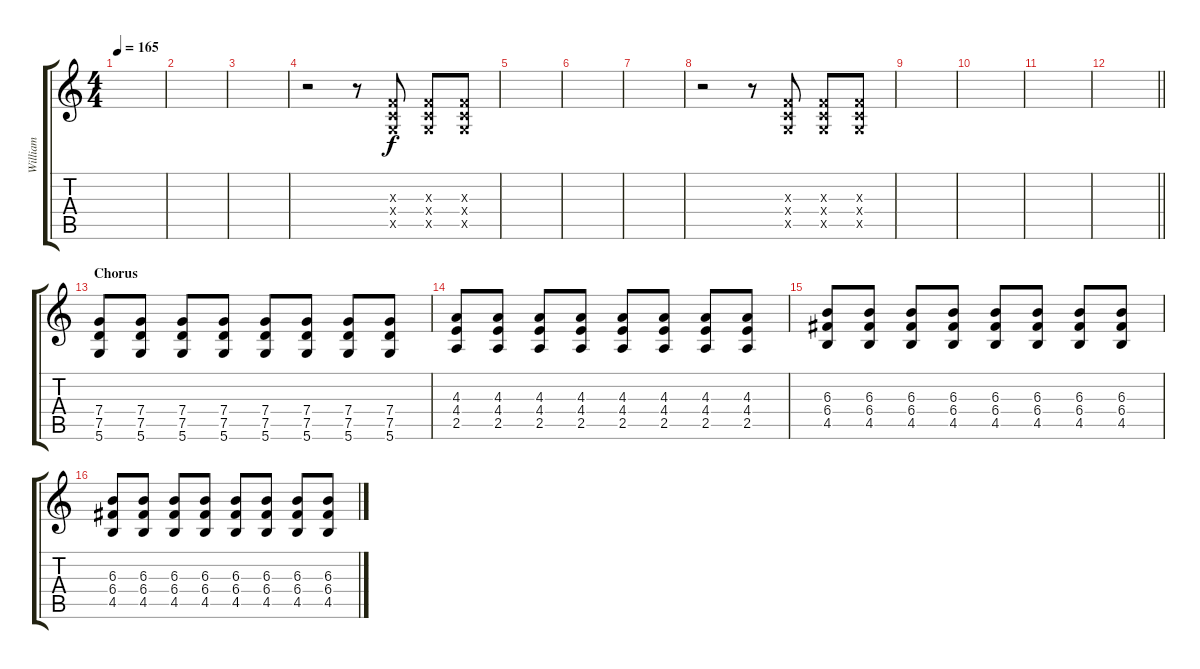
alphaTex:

\track ("William" "William") {instrument distortionguitar}
\staff {score tabs}
\tuning (D4 A3 F3 C3 G2 D2) {hide}
\ts (4 4)
\tempo 165
\clef g2
\ks c
|
|
|
r.2 r.8 (0.3{x} 0.4{x} 0.5{x}).8 (0.3{x} 0.4{x} 0.5{x}).8 (0.3{x} 0.4{x} 0.5{x}).8 |
|
|
|
r.2 r.8 (0.3{x} 0.4{x} 0.5{x}).8 (0.3{x} 0.4{x} 0.5{x}).8 (0.3{x} 0.4{x} 0.5{x}).8 |
|
|
|
\barLineRight lightlight
|
\section ("" "Chorus")
(7.4 7.5 5.6).8 (7.4 7.5 5.6).8 (7.4 7.5 5.6).8 (7.4 7.5 5.6).8 (7.4 7.5 5.6).8 (7.4 7.5 5.6).8 (7.4 7.5 5.6).8 (7.4 7.5 5.6).8 |
(4.3 4.4 2.5).8 (4.3 4.4 2.5).8 (4.3 4.4 2.5).8 (4.3 4.4 2.5).8 (4.3 4.4 2.5).8 (4.3 4.4 2.5).8 (4.3 4.4 2.5).8 (4.3 4.4 2.5).8 |
(6.3 6.4 4.5).8 (6.3 6.4 4.5).8 (6.3 6.4 4.5).8 (6.3 6.4 4.5).8 (6.3 6.4 4.5).8 (6.3 6.4 4.5).8 (6.3 6.4 4.5).8 (6.3 6.4 4.5).8 |
(6.3 6.4 4.5).8 (6.3 6.4 4.5).8 (6.3 6.4 4.5).8 (6.3 6.4 4.5).8 (6.3 6.4 4.5).8 (6.3 6.4 4.5).8 (6.3 6.4 4.5).8 (6.3 6.4 4.5).8
